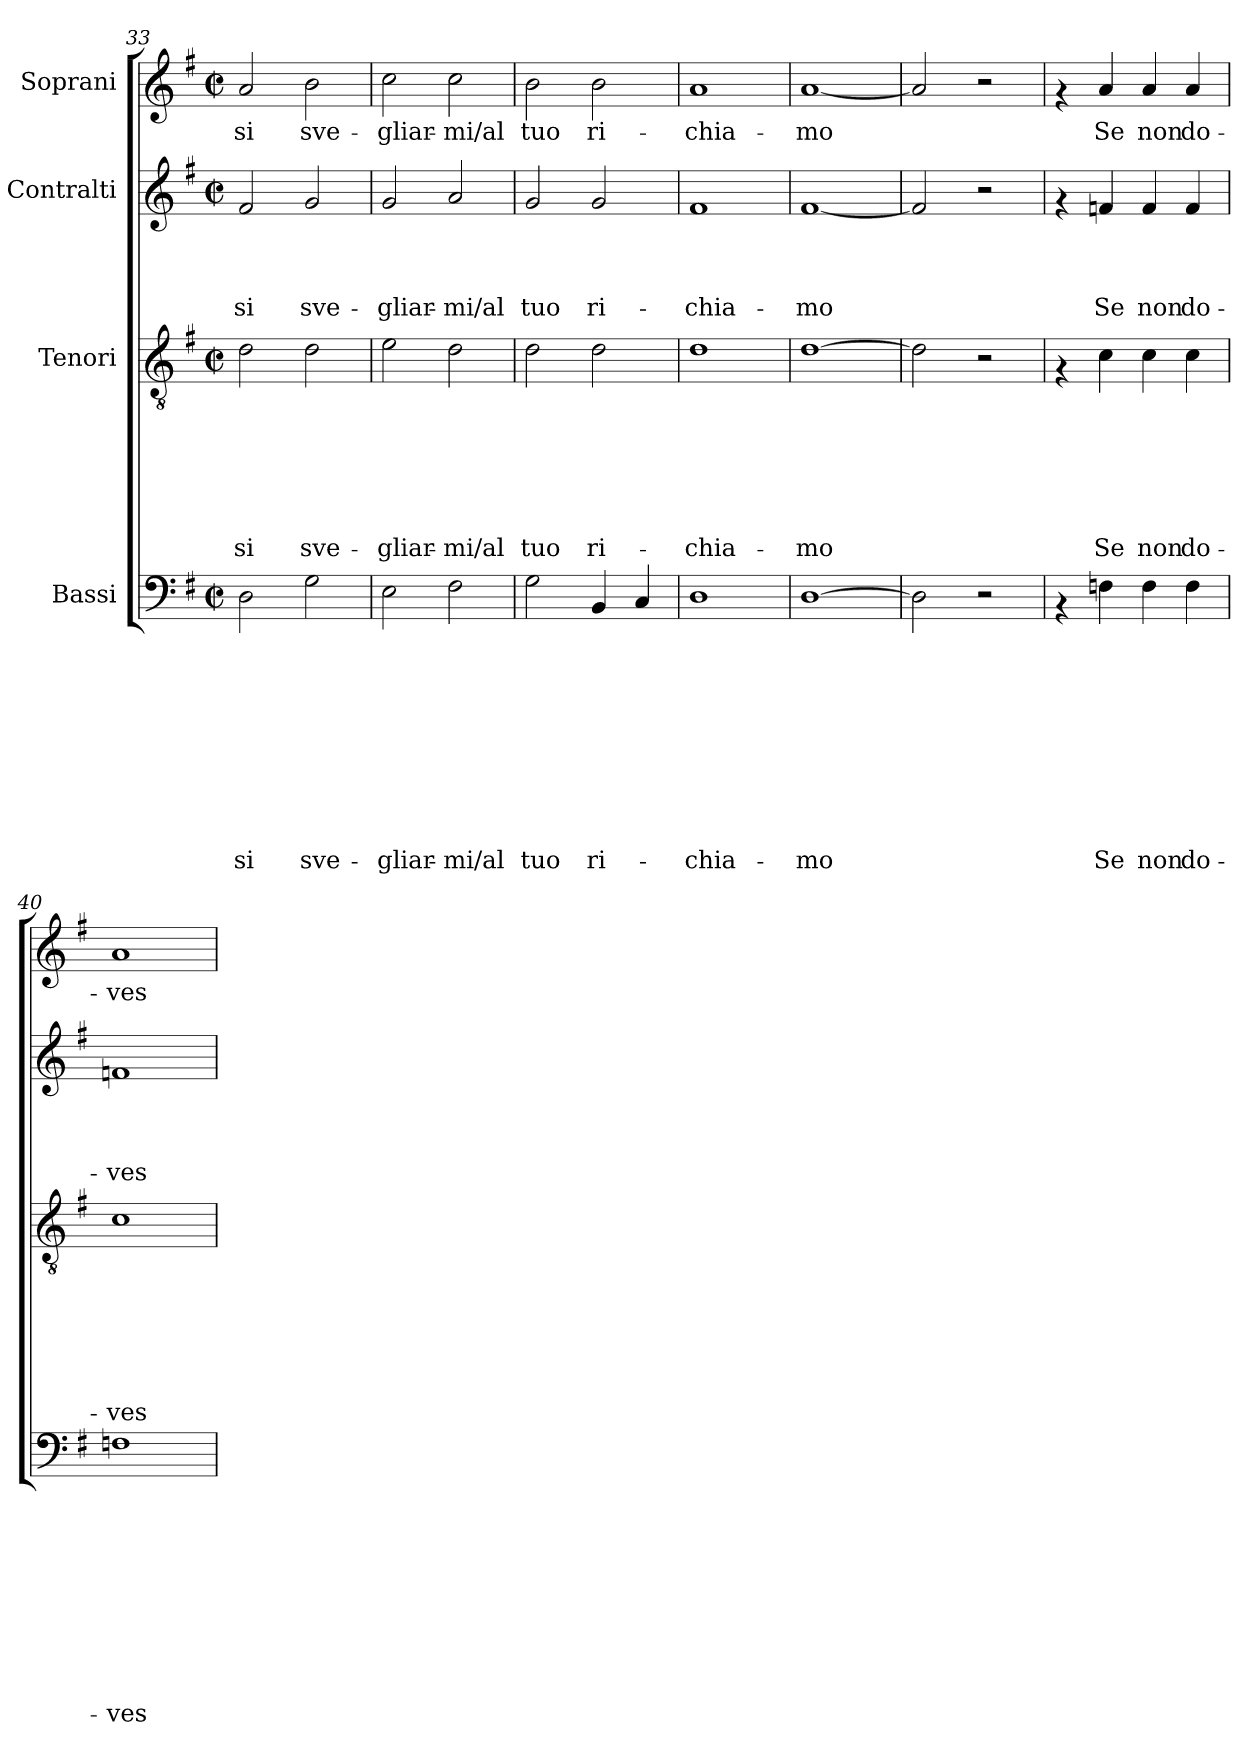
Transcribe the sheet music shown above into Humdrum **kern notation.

**kern	**text	**text	**text	**text	**text	**text	**text	**text	**text	**text	**kern	**text	**text	**text	**text	**text	**text	**text	**kern	**text	**text	**text	**text	**kern	**text
*part4	*part4	*part4	*part4	*part4	*part4	*part4	*part4	*part4	*part4	*part4	*part3	*part3	*part3	*part3	*part3	*part3	*part3	*part3	*part2	*part2	*part2	*part2	*part2	*part1	*part1
*staff4	*staff4	*staff4	*staff4	*staff4	*staff4	*staff4	*staff4	*staff4	*staff4	*staff4	*staff3	*staff3	*staff3	*staff3	*staff3	*staff3	*staff3	*staff3	*staff2	*staff2	*staff2	*staff2	*staff2	*staff1	*staff1
*I"Bassi	*	*	*	*	*	*	*	*	*	*	*I"Tenori	*	*	*	*	*	*	*	*I"Contralti	*	*	*	*	*I"Soprani	*
!!LO:LB:g=z
*clefF4	*	*	*	*	*	*	*	*	*	*	*clefGv2	*	*	*	*	*	*	*	*clefG2	*	*	*	*	*clefG2	*
*k[f#]	*	*	*	*	*	*	*	*	*	*	*k[f#]	*	*	*	*	*	*	*	*k[f#]	*	*	*	*	*k[f#]	*
*G:	*	*	*	*	*	*	*	*	*	*	*G:	*	*	*	*	*	*	*	*G:	*	*	*	*	*G:	*
*M2/2	*	*	*	*	*	*	*	*	*	*	*M2/2	*	*	*	*	*	*	*	*M2/2	*	*	*	*	*M2/2	*
*met(c|)	*	*	*	*	*	*	*	*	*	*	*met(c|)	*	*	*	*	*	*	*	*met(c|)	*	*	*	*	*met(c|)	*
=33	=33	=33	=33	=33	=33	=33	=33	=33	=33	=33	=33	=33	=33	=33	=33	=33	=33	=33	=33	=33	=33	=33	=33	=33	=33
!	!	!	!	!	!	!	!	!	!	!LO:LY:b:rj	!	!	!	!	!	!	!	!LO:LY:b:rj	!	!	!	!	!LO:LY:b:rj	!	!LO:LY:b:rj
2D\	.	.	.	.	.	.	.	.	.	-si	2d\	.	.	.	.	.	.	-si	2f#/	.	.	.	-si	2a/	-si
!	!	!	!	!	!	!	!	!	!	!LO:LY:b:rj	!	!	!	!	!	!	!	!LO:LY:b:rj	!	!	!	!	!LO:LY:b:rj	!	!LO:LY:b:rj
2G\	.	.	.	.	.	.	.	.	.	sve-	2d\	.	.	.	.	.	.	sve-	2g/	.	.	.	sve-	2b\	sve-
=34	=34	=34	=34	=34	=34	=34	=34	=34	=34	=34	=34	=34	=34	=34	=34	=34	=34	=34	=34	=34	=34	=34	=34	=34	=34
!	!	!	!	!	!	!	!	!	!	!LO:LY:b:rj	!	!	!	!	!	!	!	!LO:LY:b:rj	!	!	!	!	!LO:LY:b:rj	!	!LO:LY:b:rj
2E\	.	.	.	.	.	.	.	.	.	-gliar-	2e\	.	.	.	.	.	.	-gliar-	2g/	.	.	.	-gliar-	2cc\	-gliar-
!	!	!	!	!	!	!	!	!	!	!LO:LY:b:rj	!	!	!	!	!	!	!	!LO:LY:b:rj	!	!	!	!	!LO:LY:b:rj	!	!LO:LY:b:rj
2F#\	.	.	.	.	.	.	.	.	.	-mi/al	2d\	.	.	.	.	.	.	-mi/al	2a/	.	.	.	-mi/al	2cc\	-mi/al
=35	=35	=35	=35	=35	=35	=35	=35	=35	=35	=35	=35	=35	=35	=35	=35	=35	=35	=35	=35	=35	=35	=35	=35	=35	=35
!	!	!	!	!	!	!	!	!	!	!LO:LY:b:rj	!	!	!	!	!	!	!	!LO:LY:b:rj	!	!	!	!	!LO:LY:b:rj	!	!LO:LY:b:rj
2G\	.	.	.	.	.	.	.	.	.	tuo	2d\	.	.	.	.	.	.	tuo	2g/	.	.	.	tuo	2b\	tuo
!	!	!	!	!	!	!	!	!	!	!LO:LY:b:rj	!	!	!	!	!	!	!	!LO:LY:b:rj	!	!	!	!	!LO:LY:b:rj	!	!LO:LY:b:rj
4BB/	.	.	.	.	.	.	.	.	.	ri-	2d\	.	.	.	.	.	.	ri-	2g/	.	.	.	ri-	2b\	ri-
4C/	.	.	.	.	.	.	.	.	.	.	.	.	.	.	.	.	.	.	.	.	.	.	.	.	.
=36	=36	=36	=36	=36	=36	=36	=36	=36	=36	=36	=36	=36	=36	=36	=36	=36	=36	=36	=36	=36	=36	=36	=36	=36	=36
!	!	!	!	!	!	!	!	!	!	!LO:LY:b:rj	!	!	!	!	!	!	!	!LO:LY:b:rj	!	!	!	!	!LO:LY:b:rj	!	!LO:LY:b:rj
1D	.	.	.	.	.	.	.	.	.	-chia-	1d	.	.	.	.	.	.	-chia-	1f#	.	.	.	-chia-	1a	-chia-
=37	=37	=37	=37	=37	=37	=37	=37	=37	=37	=37	=37	=37	=37	=37	=37	=37	=37	=37	=37	=37	=37	=37	=37	=37	=37
!	!	!	!	!	!	!	!	!	!	!LO:LY:b:rj	!	!	!	!	!	!	!	!LO:LY:b:rj	!	!	!	!	!LO:LY:b:rj	!	!LO:LY:b:rj
[>1D	.	.	.	.	.	.	.	.	.	-mo	[>1d	.	.	.	.	.	.	-mo	[<1f#	.	.	.	-mo	[<1a	-mo
=38	=38	=38	=38	=38	=38	=38	=38	=38	=38	=38	=38	=38	=38	=38	=38	=38	=38	=38	=38	=38	=38	=38	=38	=38	=38
2D\]	.	.	.	.	.	.	.	.	.	.	2d\]	.	.	.	.	.	.	.	2f#/]	.	.	.	.	2a/]	.
2r	.	.	.	.	.	.	.	.	.	.	2r	.	.	.	.	.	.	.	2r	.	.	.	.	2r	.
=39	=39	=39	=39	=39	=39	=39	=39	=39	=39	=39	=39	=39	=39	=39	=39	=39	=39	=39	=39	=39	=39	=39	=39	=39	=39
4rAA	.	.	.	.	.	.	.	.	.	.	4rF	.	.	.	.	.	.	.	4rf	.	.	.	.	4rf	.
!	!	!	!	!	!	!	!	!	!	!LO:LY:b:rj	!	!	!	!	!	!	!	!LO:LY:b:rj	!	!	!	!	!LO:LY:b:rj	!	!LO:LY:b:rj
4Fn\	.	.	.	.	.	.	.	.	.	Se	4c\	.	.	.	.	.	.	Se	4fn/	.	.	.	Se	4a/	Se
!	!	!	!	!	!	!	!	!	!	!LO:LY:b:rj	!	!	!	!	!	!	!	!LO:LY:b:rj	!	!	!	!	!LO:LY:b:rj	!	!LO:LY:b:rj
4F\	.	.	.	.	.	.	.	.	.	non	4c\	.	.	.	.	.	.	non	4f/	.	.	.	non	4a/	non
!	!	!	!	!	!	!	!	!	!	!LO:LY:b:rj	!	!	!	!	!	!	!	!LO:LY:b:rj	!	!	!	!	!LO:LY:b:rj	!	!LO:LY:b:rj
4F\	.	.	.	.	.	.	.	.	.	do-	4c\	.	.	.	.	.	.	do-	4f/	.	.	.	do-	4a/	do-
=40	=40	=40	=40	=40	=40	=40	=40	=40	=40	=40	=40	=40	=40	=40	=40	=40	=40	=40	=40	=40	=40	=40	=40	=40	=40
!	!	!	!	!	!	!	!	!	!	!LO:LY:b:rj	!	!	!	!	!	!	!	!LO:LY:b:rj	!	!	!	!	!LO:LY:b:rj	!	!LO:LY:b:rj
1Fn	.	.	.	.	.	.	.	.	.	-ves-	1c	.	.	.	.	.	.	-ves-	1fn	.	.	.	-ves-	1a	-ves-
=	=	=	=	=	=	=	=	=	=	=	=	=	=	=	=	=	=	=	=	=	=	=	=	=	=
*-	*-	*-	*-	*-	*-	*-	*-	*-	*-	*-	*-	*-	*-	*-	*-	*-	*-	*-	*-	*-	*-	*-	*-	*-	*-
